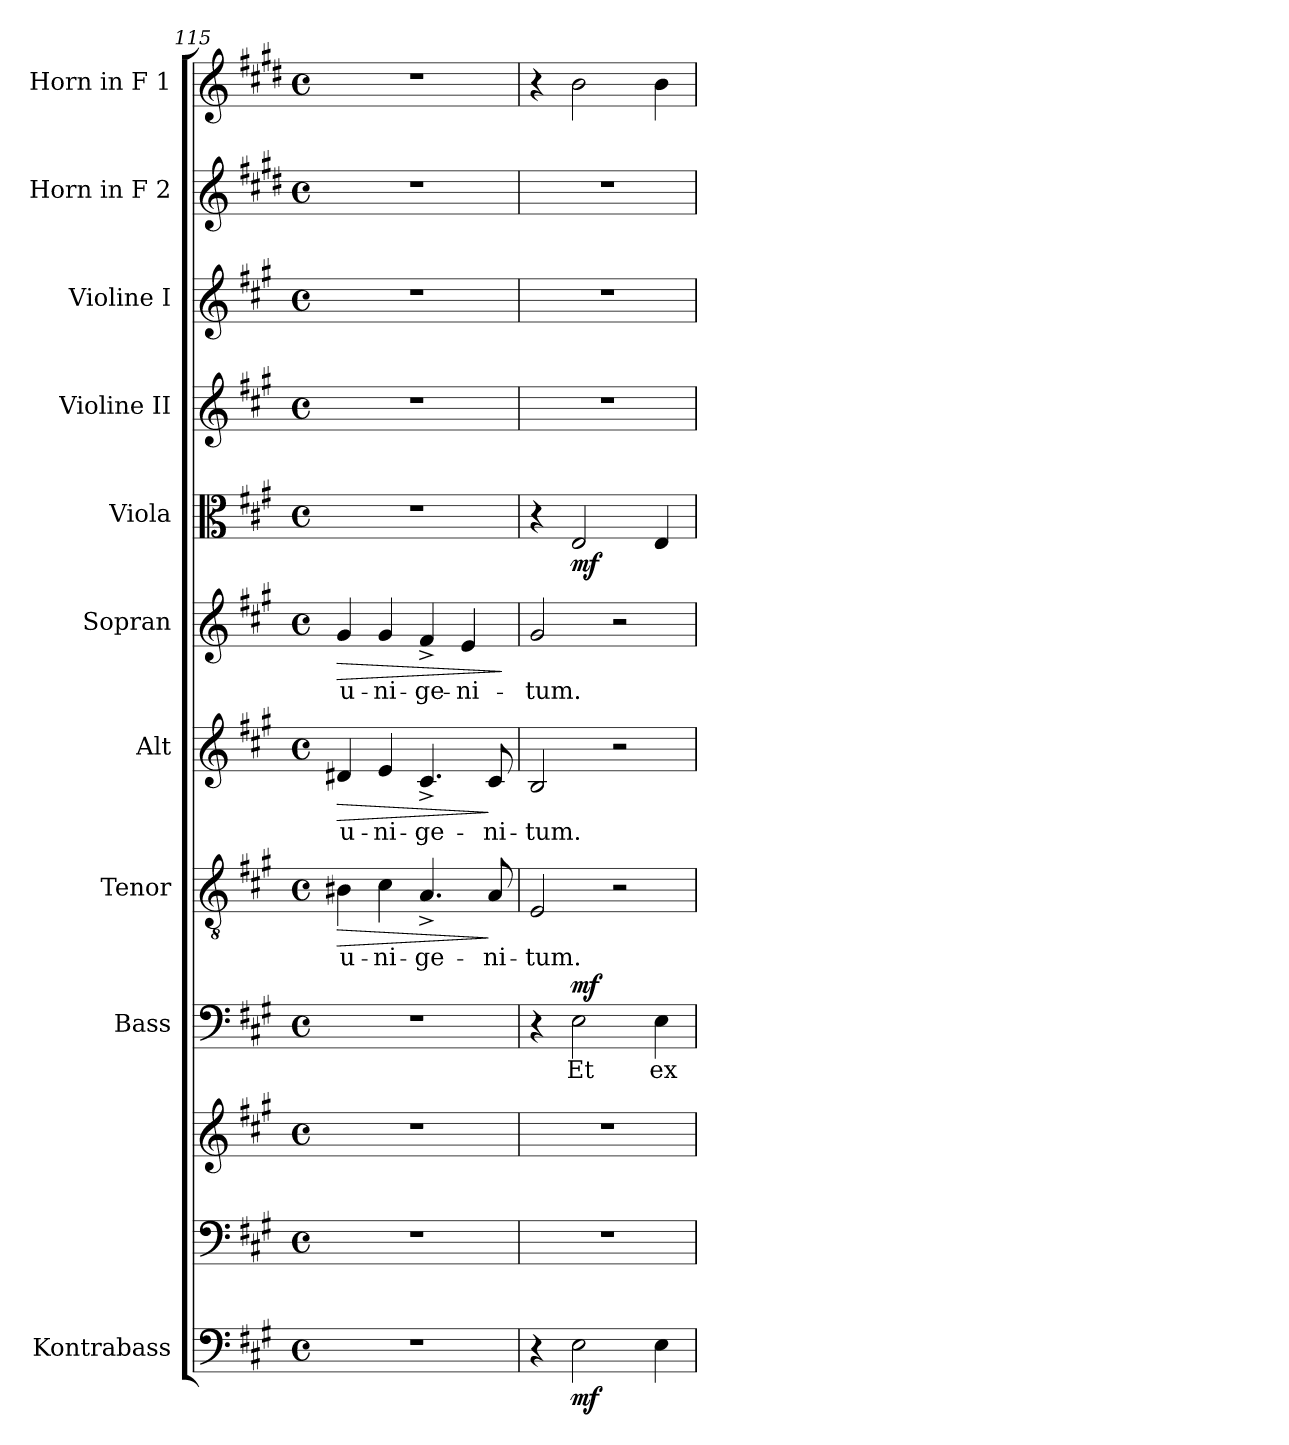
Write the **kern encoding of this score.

**kern	**dynam	**kern	**kern	**kern	**text	**dynam	**kern	**text	**dynam	**kern	**text	**dynam	**kern	**text	**dynam	**kern	**dynam	**kern	**kern	**kern	**kern
*part11	*part11	*part10	*part10	*part9	*part9	*part9	*part8	*part8	*part8	*part7	*part7	*part7	*part6	*part6	*part6	*part5	*part5	*part4	*part3	*part2	*part1
*staff12	*staff12	*staff11	*staff10	*staff9	*staff9	*staff9	*staff8	*staff8	*staff8	*staff7	*staff7	*staff7	*staff6	*staff6	*staff6	*staff5	*staff5	*staff4	*staff3	*staff2	*staff1
*I"Kontrabass	*	*	*	*I"Bass	*	*	*I"Tenor	*	*	*I"Alt	*	*	*I"Sopran	*	*	*I"Viola	*	*I"Violine II	*I"Violine I	*I"Horn in F 2	*I"Horn in F 1
*I'Kb.	*	*	*	*I'B.	*	*	*I'T.	*	*	*I'A.	*	*	*I'S.	*	*	*I'Vla.	*	*I'Vl. II	*I'Vl. I	*	*
*clefF4	*	*clefF4	*clefG2	*clefF4	*	*	*clefGv2	*	*	*clefG2	*	*	*clefG2	*	*	*clefC3	*	*clefG2	*clefG2	*clefG2	*clefG2
*ITrd7c12	*	*	*	*	*	*	*	*	*	*	*	*	*	*	*	*	*	*	*	*ITrd4c7	*ITrd4c7
*k[f#c#g#]	*	*k[f#c#g#]	*k[f#c#g#]	*k[f#c#g#]	*	*	*k[f#c#g#]	*	*	*k[f#c#g#]	*	*	*k[f#c#g#]	*	*	*k[f#c#g#]	*	*k[f#c#g#]	*k[f#c#g#]	*k[f#c#g#]	*k[f#c#g#]
*A:	*	*A:	*A:	*A:	*	*	*A:	*	*	*A:	*	*	*A:	*	*	*A:	*	*A:	*A:	*A:	*A:
*M4/4	*	*M4/4	*M4/4	*M4/4	*	*	*M4/4	*	*	*M4/4	*	*	*M4/4	*	*	*M4/4	*	*M4/4	*M4/4	*M4/4	*M4/4
*met(c)	*	*met(c)	*met(c)	*met(c)	*	*	*met(c)	*	*	*met(c)	*	*	*met(c)	*	*	*met(c)	*	*met(c)	*met(c)	*met(c)	*met(c)
=115	=115	=115	=115	=115	=115	=115	=115	=115	=115	=115	=115	=115	=115	=115	=115	=115	=115	=115	=115	=115	=115
!	!	!	!	!	!	!	!	!LO:LY:b	!LO:HP:b	!	!LO:LY:b	!LO:HP:b	!	!LO:LY:b	!LO:HP:b	!	!	!	!	!	!
1r	.	1r	1r	1r	.	.	4B#X\	u-	>	4d#X/	u-	>	4g#/	u-	>	1r	.	1r	1r	1r	1r
!	!	!	!	!	!	!	!	!LO:LY:b	!	!	!LO:LY:b	!	!	!LO:LY:b	!	!	!	!	!	!	!
.	.	.	.	.	.	.	4c#\	-ni-	.	4e/	-ni-	.	4g#/	-ni-	.	.	.	.	.	.	.
!	!	!	!	!	!	!	!	!LO:LY:b	!	!	!LO:LY:b	!	!	!LO:LY:b	!	!	!	!	!	!	!
.	.	.	.	.	.	.	4.A^</	-ge-	.	4.c#^>/	-ge-	.	4f#^>/	-ge-	.	.	.	.	.	.	.
!	!	!	!	!	!	!	!	!	!	!	!	!	!	!LO:LY:b	!	!	!	!	!	!	!
.	.	.	.	.	.	.	.	.	.	.	.	.	4e/	-ni-	.	.	.	.	.	.	.
!	!	!	!	!	!	!	!	!LO:LY:b	!	!	!LO:LY:b	!	!	!	!	!	!	!	!	!	!
.	.	.	.	.	.	.	8A/	-ni-	]	8c#/	-ni-	]	.	.	.	.	.	.	.	.	.
.	.	.	.	.	.	.	.	.	.	.	.	.	.	.	]	.	.	.	.	.	.
!!LO:PB:g=z
=116	=116	=116	=116	=116	=116	=116	=116	=116	=116	=116	=116	=116	=116	=116	=116	=116	=116	=116	=116	=116	=116
!	!	!	!	!	!	!	!	!LO:LY:b	!	!	!LO:LY:b	!	!	!LO:LY:b	!	!	!	!	!	!	!
4r	.	1r	1r	4r	.	.	2E/	-tum.	.	2B/	-tum.	.	2g#/	-tum.	.	4r	.	1r	1r	1r	4r
!	!LO:DY:b	!	!	!	!LO:LY:b	!LO:DY:a	!	!	!	!	!	!	!	!	!	!	!LO:DY:b	!	!	!	!
2EE\	mf	.	.	2E\	Et	mf	.	.	.	.	.	.	.	.	.	2E/	mf	.	.	.	2e\
.	.	.	.	.	.	.	2r	.	.	2r	.	.	2r	.	.	.	.	.	.	.	.
!	!	!	!	!	!LO:LY:b	!	!	!	!	!	!	!	!	!	!	!	!	!	!	!	!
4EE\	.	.	.	4E\	ex	.	.	.	.	.	.	.	.	.	.	4E/	.	.	.	.	4e\
=	=	=	=	=	=	=	=	=	=	=	=	=	=	=	=	=	=	=	=	=	=
*-	*-	*-	*-	*-	*-	*-	*-	*-	*-	*-	*-	*-	*-	*-	*-	*-	*-	*-	*-	*-	*-
